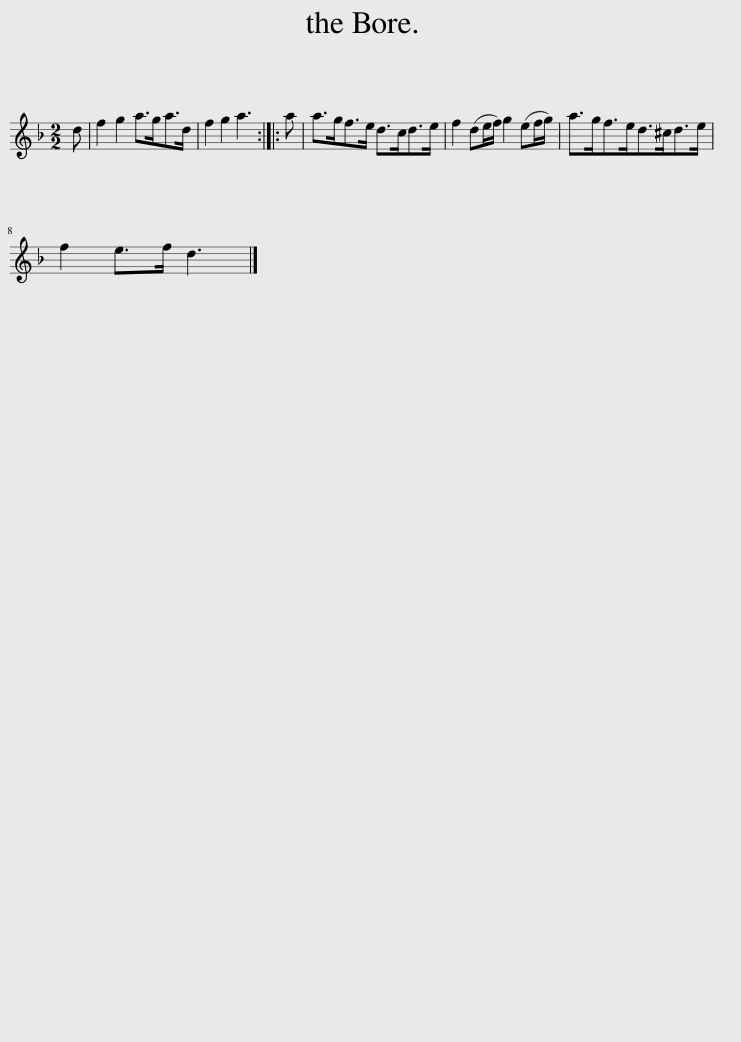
X:1
L:1/8
M:2/2
I:linebreak $
K:Dmin
V:1 treble
V:1
 d | f2 g2 a>ga>d | f2 g2 a3 :: a | a>gf>e d>cd>e | %5
 f2 (de/f/) g2 (ef/g/) | a>gf>ed>^cd>e |$ f2 e>f d3 |] %8
